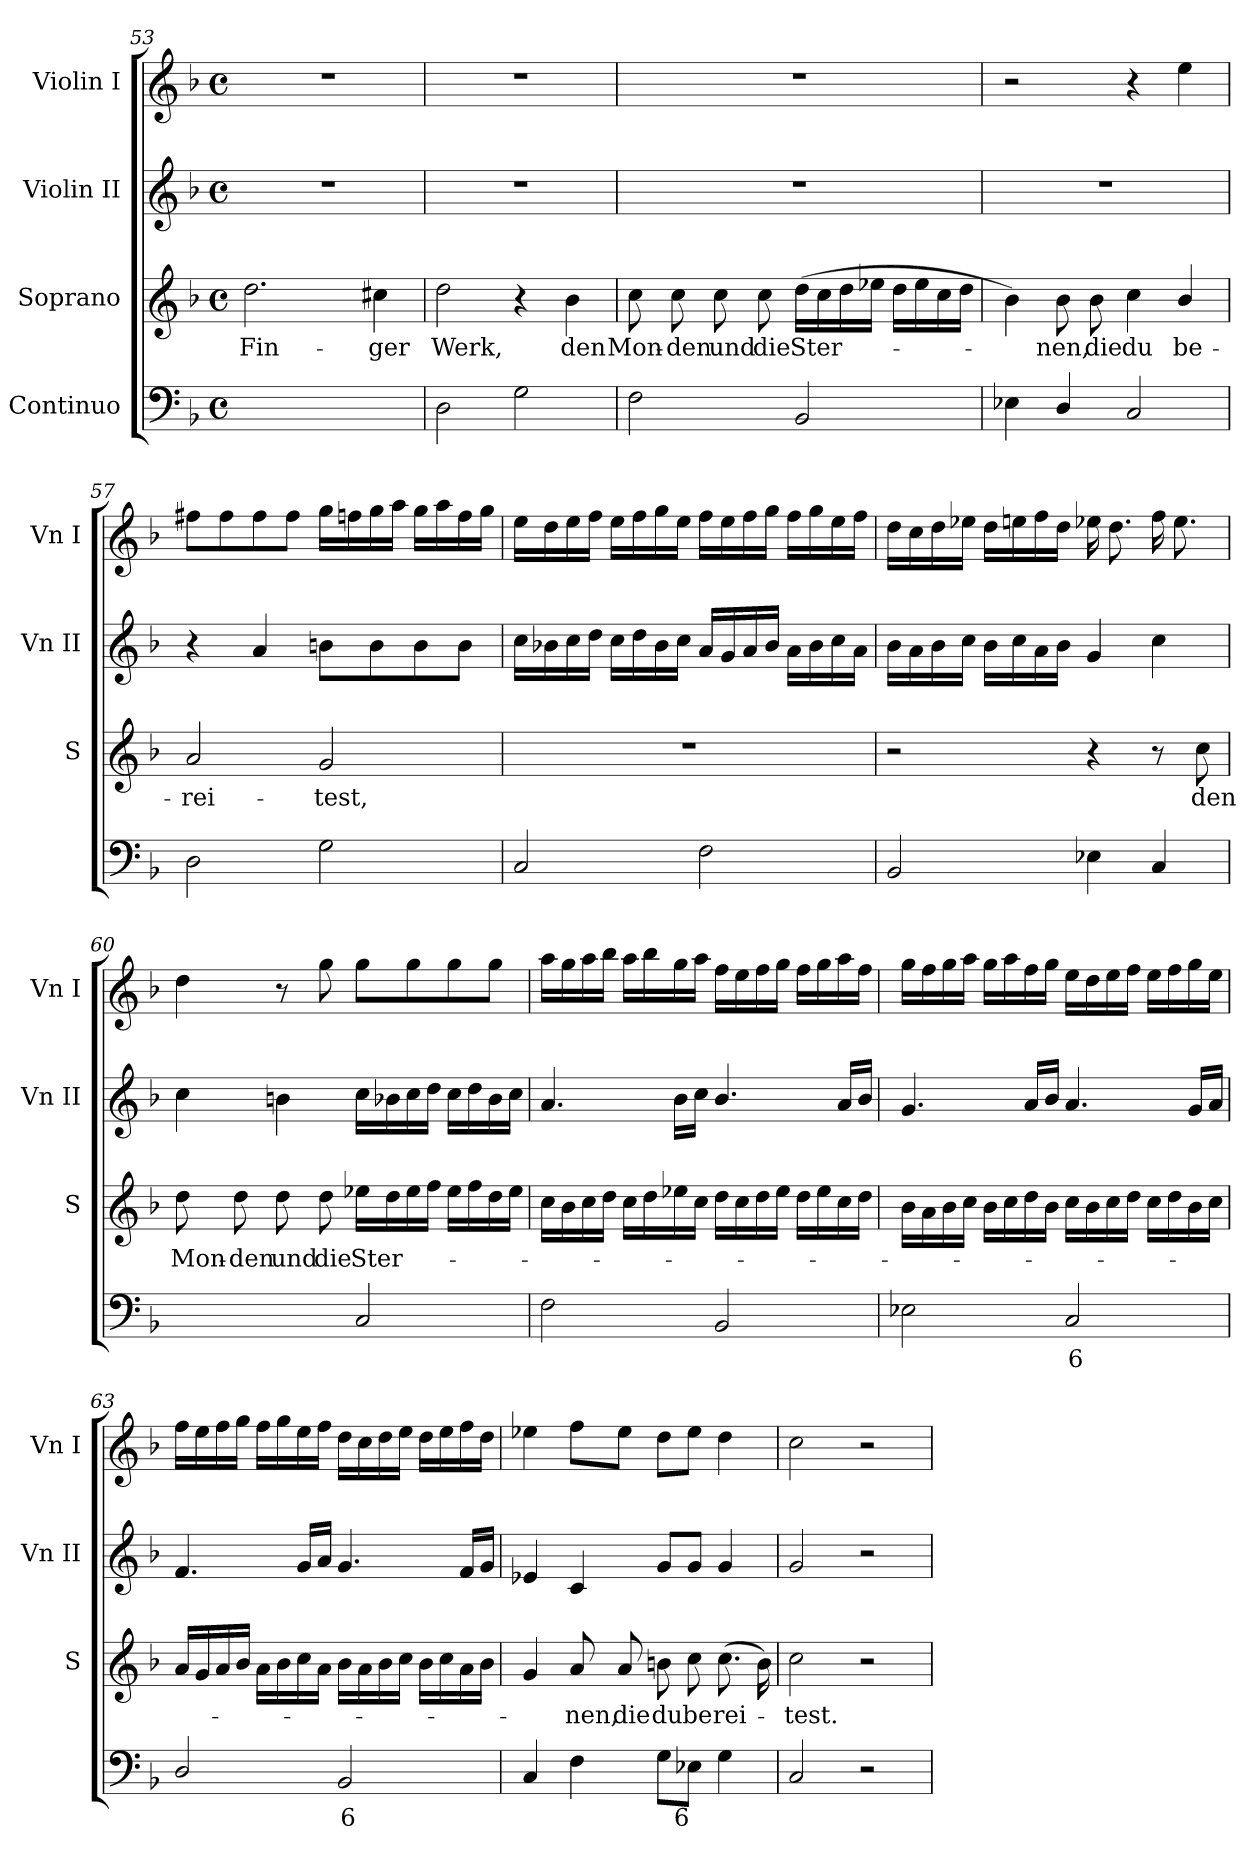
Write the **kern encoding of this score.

**kern	**text	**kern	**text	**kern	**kern
*part4	*part4	*part3	*part3	*part2	*part1
*staff4	*staff4	*staff3	*staff3	*staff2	*staff1
*I"Continuo	*	*I"Soprano	*	*I"Violin II	*I"Violin I
*	*	*I'S	*	*I'Vn II	*I'Vn I
*clefF4	*	*clefG2	*	*clefG2	*clefG2
*k[b-]	*	*k[b-]	*	*k[b-]	*k[b-]
*F:	*	*F:	*	*F:	*F:
*M4/4	*	*M4/4	*	*M4/4	*M4/4
*met(c)	*	*met(c)	*	*met(c)	*met(c)
=53	=53	=53	=53	=53	=53
!	!LO:LY:b	!	!LO:LY:b	!	!
[2Ayy	4	2.dd	Fin-	1r	1r
2Ayy]	.	.	.	.	.
!	!	!	!LO:LY:b	!	!
.	.	4cc#X	-ger	.	.
=54	=54	=54	=54	=54	=54
!	!	!	!LO:LY:b	!	!
2D	.	2dd	Werk,	1r	1r
2G	.	4r	.	.	.
!	!	!	!LO:LY:b	!	!
.	.	4b-	den	.	.
!!LO:LB:g=z
=55	=55	=55	=55	=55	=55
!	!	!	!LO:LY:b	!	!
2F	.	8cc	Mon-	1r	1r
!	!	!	!LO:LY:b	!	!
.	.	8cc	-den	.	.
!	!	!	!LO:LY:b	!	!
.	.	8cc	und	.	.
!	!	!	!LO:LY:b	!	!
.	.	8cc	die	.	.
!	!	!	!LO:LY:b	!	!
2BB-	.	(>16ddLL	Ster-	.	.
.	.	16cc	.	.	.
.	.	16dd	.	.	.
.	.	16ee-XJJ	.	.	.
.	.	16ddLL	.	.	.
.	.	16ee-	.	.	.
.	.	16cc	.	.	.
.	.	16ddJJ	.	.	.
=56	=56	=56	=56	=56	=56
4E-X	.	4b-)	.	1r	2r
!	!	!	!LO:LY:b	!	!
4D/	.	8b-	nen,	.	.
!	!	!	!LO:LY:b	!	!
.	.	8b-	die	.	.
!	!	!	!LO:LY:b	!	!
2C	.	4cc	du	.	4r
!	!	!	!LO:LY:b	!	!
.	.	4b-/	be-	.	4ee
=57	=57	=57	=57	=57	=57
!	!	!	!LO:LY:b	!	!
2D	.	2a	-rei-	4r	8ff#XL
.	.	.	.	.	8ff#
.	.	.	.	4a	8ff#
.	.	.	.	.	8ff#J
!	!	!	!LO:LY:b	!	!
2G	.	2g	-test,	8bnL	16ggLL
.	.	.	.	.	16ffn
.	.	.	.	8b	16gg
.	.	.	.	.	16aaJJ
.	.	.	.	8b	16ggLL
.	.	.	.	.	16aa
.	.	.	.	8bJ	16ff
.	.	.	.	.	16ggJJ
!!LO:LB:g=z
=58	=58	=58	=58	=58	=58
2C	.	1r	.	16ccLL	16eeLL
.	.	.	.	16b-X	16dd
.	.	.	.	16cc	16ee
.	.	.	.	16ddJJ	16ffJJ
.	.	.	.	16ccLL	16eeLL
.	.	.	.	16dd	16ff
.	.	.	.	16b-	16gg
.	.	.	.	16ccJJ	16eeJJ
2F	.	.	.	16aLL	16ffLL
.	.	.	.	16g	16ee
.	.	.	.	16a	16ff
.	.	.	.	16b-JJ	16ggJJ
.	.	.	.	16aLL	16ffLL
.	.	.	.	16b-	16gg
.	.	.	.	16cc	16ee
.	.	.	.	16aJJ	16ffJJ
=59	=59	=59	=59	=59	=59
2BB-	.	2r	.	16b-LL	16ddLL
.	.	.	.	16a	16cc
.	.	.	.	16b-	16dd
.	.	.	.	16ccJJ	16ee-XJJ
.	.	.	.	16b-LL	16ddLL
.	.	.	.	16cc	16een
.	.	.	.	16a	16ff
.	.	.	.	16b-JJ	16ddJJ
4E-X	.	4r	.	4g	16ee-XLL
.	.	.	.	.	8.ddJ
4C	.	8r	.	4cc	16ffLL
.	.	.	.	.	8.ee-J
!	!	!	!LO:LY:b	!	!
.	.	8cc	den	.	.
=60	=60	=60	=60	=60	=60
!	!LO:LY:b	!	!LO:LY:b	!	!
[4Gyy	4	8dd	Mon-	4cc	4dd
!	!	!	!LO:LY:b	!	!
.	.	8dd	-den	.	.
!	!	!	!LO:LY:b	!	!
4Gyy]	.	8dd	und	4bn	8r
!	!	!	!LO:LY:b	!	!
.	.	8dd	die	.	8gg
!	!	!	!LO:LY:b	!	!
2C	.	16ee-XLL	Ster-	16ccLL	8ggL
.	.	16dd	.	16b-X	.
.	.	16ee-	.	16cc	8gg
.	.	16ffJJ	.	16ddJJ	.
.	.	16ee-LL	.	16ccLL	8gg
.	.	16ff	.	16dd	.
.	.	16dd	.	16b-	8ggJ
.	.	16ee-JJ	.	16ccJJ	.
!!LO:LB:g=z
=61	=61	=61	=61	=61	=61
2F	.	16ccLL	.	4.a	16aaLL
.	.	16b-	.	.	16gg
.	.	16cc	.	.	16aa
.	.	16ddJJ	.	.	16bb-JJ
.	.	16ccLL	.	.	16aaLL
.	.	16dd	.	.	16bb-
.	.	16ee-X	.	16b-LL	16gg
.	.	16ccJJ	.	16ccJJ	16aaJJ
2BB-	.	16ddLL	.	4.b-/	16ffLL
.	.	16cc	.	.	16ee
.	.	16dd	.	.	16ff
.	.	16ee-JJ	.	.	16ggJJ
.	.	16ddLL	.	.	16ffLL
.	.	16ee-	.	.	16gg
.	.	16cc	.	16aLL	16aa
.	.	16ddJJ	.	16b-JJ	16ffJJ
=62	=62	=62	=62	=62	=62
2E-X	.	16b-LL	.	4.g	16ggLL
.	.	16a	.	.	16ff
.	.	16b-	.	.	16gg
.	.	16ccJJ	.	.	16aaJJ
.	.	16b-LL	.	.	16ggLL
.	.	16cc	.	.	16aa
.	.	16dd	.	16aLL	16ff
.	.	16b-JJ	.	16b-JJ	16ggJJ
!	!LO:LY:b	!	!	!	!
2C	6	16ccLL	.	4.a	16eeLL
.	.	16b-	.	.	16dd
.	.	16cc	.	.	16ee
.	.	16ddJJ	.	.	16ffJJ
.	.	16ccLL	.	.	16eeLL
.	.	16dd	.	.	16ff
.	.	16b-	.	16gLL	16gg
.	.	16ccJJ	.	16aJJ	16eeJJ
=63	=63	=63	=63	=63	=63
2D/	.	16aLL	.	4.f	16ffLL
.	.	16g	.	.	16ee
.	.	16a	.	.	16ff
.	.	16b-JJ	.	.	16ggJJ
.	.	16aLL	.	.	16ffLL
.	.	16b-	.	.	16gg
.	.	16cc	.	16gLL	16ee
.	.	16aJJ	.	16aJJ	16ffJJ
!	!LO:LY:b	!	!	!	!
2BB-	6	16b-LL	.	4.g	16ddLL
.	.	16a	.	.	16cc
.	.	16b-	.	.	16dd
.	.	16ccJJ	.	.	16eeJJ
.	.	16b-LL	.	.	16ddLL
.	.	16cc	.	.	16ee
.	.	16a	.	16fLL	16ff
.	.	16b-JJ	.	16gJJ	16ddJJ
!!LO:LB:g=z
=64	=64	=64	=64	=64	=64
4C	.	4g	.	4e-X	4ee-X
!	!	!	!LO:LY:b	!	!
4F	.	8a	nen,	4c	8ffL
!	!	!	!LO:LY:b	!	!
.	.	8a	die	.	8ee-J
!	!	!	!LO:LY:b	!	!
8GL	.	8bn	du	8gL	8ddL
!	!LO:LY:b	!	!LO:LY:b	!	!
8E-XJ	6	8cc	be	8gJ	8ee-J
!	!	!	!LO:LY:b	!	!
4G	.	(>8.cc	rei-	4g	4dd
.	.	16b)	.	.	.
=65	=65	=65	=65	=65	=65
!	!	!	!LO:LY:b	!	!
2C	.	2cc	test.	2g	2cc
2r	.	2r	.	2r	2r
=	=	=	=	=	=
*-	*-	*-	*-	*-	*-
